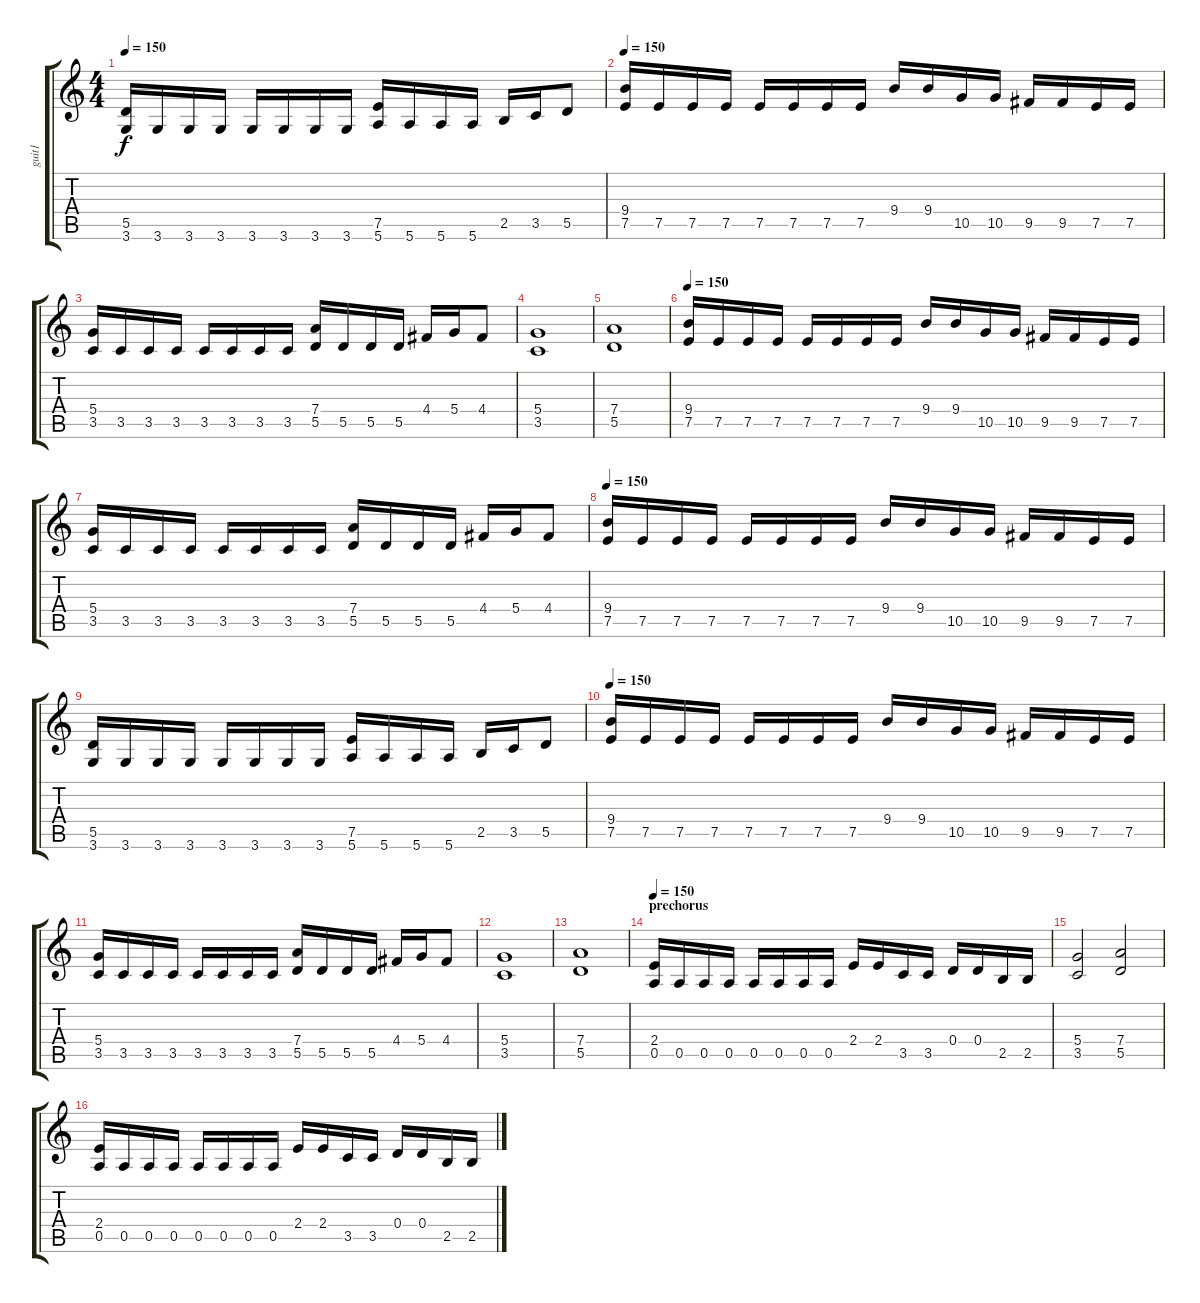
\track ("guit1" "guit1") {instrument acousticguitarsteel}
\staff {score tabs}
\tuning (E4 B3 G3 D3 A2 E2) {hide}
\ts (4 4)
\tempo 150
\clef g2
\ks c
(5.5 3.6).16{dy f} 3.6.16 3.6.16 3.6.16 3.6.16 3.6.16 3.6.16 3.6.16 (7.5 5.6).16 5.6.16 5.6.16 5.6.16 2.5.16 3.5.16 5.5.8 |
\tempo 150
(9.4 7.5).16{instrument distortionguitar} 7.5.16 7.5.16 7.5.16 7.5.16 7.5.16 7.5.16 7.5.16 9.4.16 9.4.16 10.5.16 10.5.16 9.5.16 9.5.16 7.5.16 7.5.16 |
(5.4 3.5).16 3.5.16 3.5.16 3.5.16 3.5.16 3.5.16 3.5.16 3.5.16 (7.4 5.5).16 5.5.16 5.5.16 5.5.16 4.4.16 5.4.16 4.4.8 |
(5.4 3.5).1 |
(7.4 5.5).1 |
\tempo 150
(9.4 7.5).16{instrument distortionguitar} 7.5.16 7.5.16 7.5.16 7.5.16 7.5.16 7.5.16 7.5.16 9.4.16 9.4.16 10.5.16 10.5.16 9.5.16 9.5.16 7.5.16 7.5.16 |
(5.4 3.5).16 3.5.16 3.5.16 3.5.16 3.5.16 3.5.16 3.5.16 3.5.16 (7.4 5.5).16 5.5.16 5.5.16 5.5.16 4.4.16 5.4.16 4.4.8 |
\tempo 150
(9.4 7.5).16{instrument distortionguitar} 7.5.16 7.5.16 7.5.16 7.5.16 7.5.16 7.5.16 7.5.16 9.4.16 9.4.16 10.5.16 10.5.16 9.5.16 9.5.16 7.5.16 7.5.16 |
(5.5 3.6).16 3.6.16 3.6.16 3.6.16 3.6.16 3.6.16 3.6.16 3.6.16 (7.5 5.6).16 5.6.16 5.6.16 5.6.16 2.5.16 3.5.16 5.5.8 |
\tempo 150
(9.4 7.5).16{instrument distortionguitar} 7.5.16 7.5.16 7.5.16 7.5.16 7.5.16 7.5.16 7.5.16 9.4.16 9.4.16 10.5.16 10.5.16 9.5.16 9.5.16 7.5.16 7.5.16 |
(5.4 3.5).16 3.5.16 3.5.16 3.5.16 3.5.16 3.5.16 3.5.16 3.5.16 (7.4 5.5).16 5.5.16 5.5.16 5.5.16 4.4.16 5.4.16 4.4.8 |
(5.4 3.5).1 |
(7.4 5.5).1 |
\section ("" "prechorus")
\tempo 150
(2.4 0.5).16{instrument distortionguitar} 0.5.16 0.5.16 0.5.16 0.5.16 0.5.16 0.5.16 0.5.16 2.4.16 2.4.16 3.5.16 3.5.16 0.4.16 0.4.16 2.5.16 2.5.16 |
(5.4 3.5).2 (7.4 5.5).2 |
(2.4 0.5).16 0.5.16 0.5.16 0.5.16 0.5.16 0.5.16 0.5.16 0.5.16 2.4.16 2.4.16 3.5.16 3.5.16 0.4.16 0.4.16 2.5.16 2.5.16
